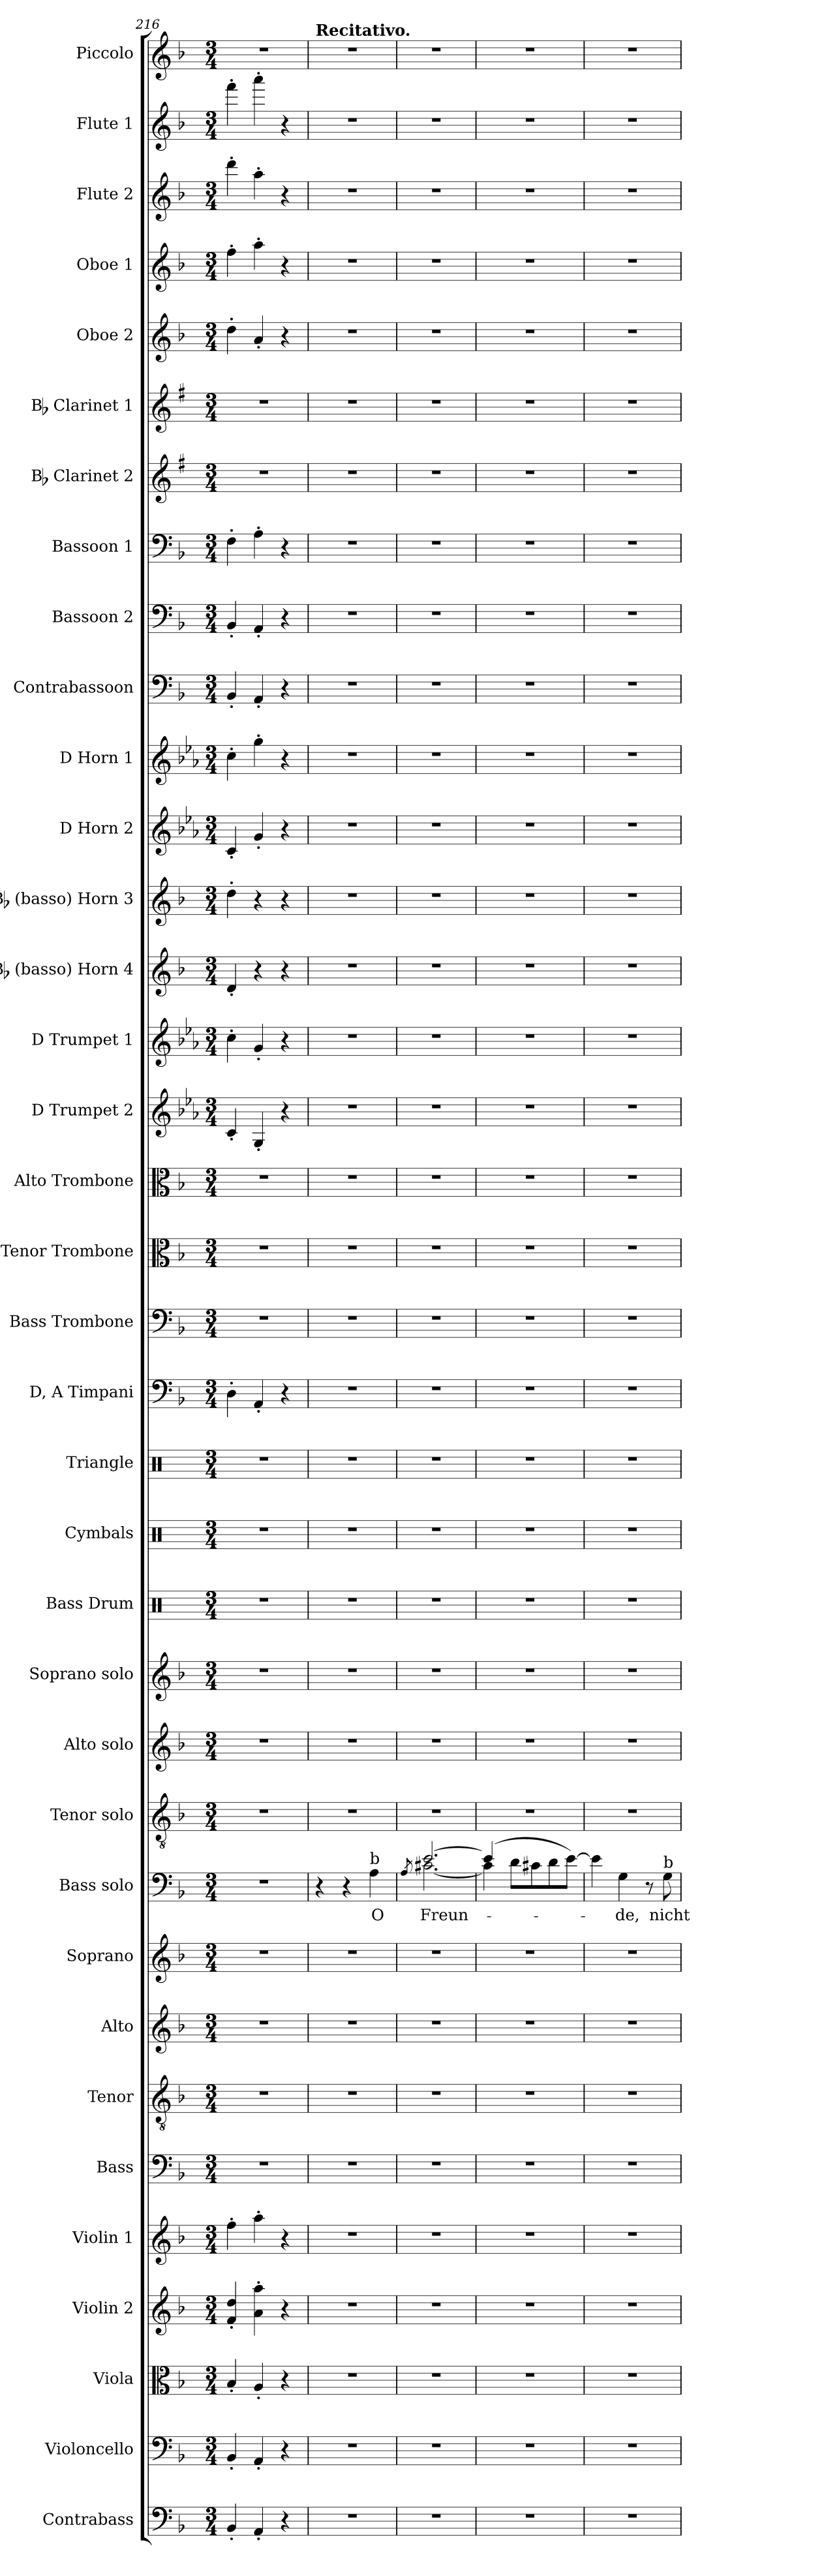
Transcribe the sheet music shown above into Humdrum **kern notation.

**kern	**kern	**kern	**kern	**kern	**kern	**kern	**kern	**kern	**kern	**text	**kern	**kern	**kern	**kern	**kern	**kern	**kern	**kern	**kern	**kern	**kern	**kern	**kern	**kern	**kern	**kern	**kern	**kern	**kern	**kern	**kern	**kern	**kern	**kern	**kern	**kern
*part36	*part35	*part34	*part33	*part32	*part31	*part30	*part29	*part28	*part27	*part27	*part26	*part25	*part24	*part23	*part22	*part21	*part20	*part19	*part18	*part17	*part16	*part15	*part14	*part13	*part12	*part11	*part10	*part9	*part8	*part7	*part6	*part5	*part4	*part3	*part2	*part1
*staff36	*staff35	*staff34	*staff33	*staff32	*staff31	*staff30	*staff29	*staff28	*staff27	*staff27	*staff26	*staff25	*staff24	*staff23	*staff22	*staff21	*staff20	*staff19	*staff18	*staff17	*staff16	*staff15	*staff14	*staff13	*staff12	*staff11	*staff10	*staff9	*staff8	*staff7	*staff6	*staff5	*staff4	*staff3	*staff2	*staff1
*I"Contrabass	*I"Violoncello	*I"Viola	*I"Violin 2	*I"Violin 1	*I"Bass	*I"Tenor	*I"Alto	*I"Soprano	*I"Bass solo	*	*I"Tenor solo	*I"Alto solo	*I"Soprano solo	*I"Bass Drum	*I"Cymbals	*I"Triangle	*I"D, A Timpani	*I"Bass Trombone	*I"Tenor Trombone	*I"Alto Trombone	*I"D Trumpet 2	*I"D Trumpet 1	*I"Bb (basso) Horn 4	*I"Bb (basso) Horn 3	*I"D Horn 2	*I"D Horn 1	*I"Contrabassoon	*I"Bassoon 2	*I"Bassoon 1	*I"Bb Clarinet 2	*I"Bb Clarinet 1	*I"Oboe 2	*I"Oboe 1	*I"Flute 2	*I"Flute 1	*I"Piccolo
*I'Cb	*I'Vc	*I'Vla	*I'Vln 2	*I'Vln 1	*I'B	*I'T	*I'A	*I'S	*I'B solo	*	*I'T solo	*I'A solo	*I'S solo	*I'B Dr	*I'Cym	*I'Tri	*I'Timp	*I'B Trb	*I'T Trb	*I'A Trb	*I'Tpt 2	*I'Tpt 1	*I'Hn 4	*I'Hn 3	*I'Hn 2	*I'Hn 1	*I'C Bsn	*I'Bsn 2	*I'Bsn 1	*I'Cl 2	*I'Cl 1	*I'Ob 2	*I'Ob 1	*I'Fl 2	*I'Fl 1	*I'Picc
*clefF4	*clefF4	*clefC3	*clefG2	*clefG2	*clefF4	*clefGv2	*clefG2	*clefG2	*clefF4	*	*clefGv2	*clefG2	*clefG2	*clefX	*clefX	*clefX	*clefF4	*clefF4	*clefC3	*clefC3	*clefG2	*clefG2	*clefG2	*clefG2	*clefG2	*clefG2	*clefF4	*clefF4	*clefF4	*clefG2	*clefG2	*clefG2	*clefG2	*clefG2	*clefG2	*clefG2
*ITrd7c12	*	*	*	*	*	*	*	*	*	*	*	*	*	*	*	*	*	*	*	*	*ITrd-1c-2	*ITrd-1c-2	*ITrd8c14	*ITrd8c14	*ITrd6c10	*ITrd6c10	*ITrd7c12	*	*	*ITrd1c2	*ITrd1c2	*	*	*	*	*ITrd-7c-12
*k[b-]	*k[b-]	*k[b-]	*k[b-]	*k[b-]	*k[b-]	*k[b-]	*k[b-]	*k[b-]	*k[b-]	*	*k[b-]	*k[b-]	*k[b-]	*k[]	*k[]	*k[]	*k[b-]	*k[b-]	*k[b-]	*k[b-]	*k[b-]	*k[b-]	*k[b-]	*k[b-]	*k[b-]	*k[b-]	*k[b-]	*k[b-]	*k[b-]	*k[b-]	*k[b-]	*k[b-]	*k[b-]	*k[b-]	*k[b-]	*k[b-]
*M3/4	*M3/4	*M3/4	*M3/4	*M3/4	*M3/4	*M3/4	*M3/4	*M3/4	*M3/4	*	*M3/4	*M3/4	*M3/4	*M3/4	*M3/4	*M3/4	*M3/4	*M3/4	*M3/4	*M3/4	*M3/4	*M3/4	*M3/4	*M3/4	*M3/4	*M3/4	*M3/4	*M3/4	*M3/4	*M3/4	*M3/4	*M3/4	*M3/4	*M3/4	*M3/4	*M3/4
=216	=216	=216	=216	=216	=216	=216	=216	=216	=216	=216	=216	=216	=216	=216	=216	=216	=216	=216	=216	=216	=216	=216	=216	=216	=216	=216	=216	=216	=216	=216	=216	=216	=216	=216	=216	=216
4BBB-'/	4BB-'/	4B-'/	4f/' 4dd/'	4ff'\	2.r	2.r	2.r	2.r	2.r	.	2.r	2.r	2.r	2.r	2.r	2.r	4D'\	2.r	2.r	2.r	4d'/	4dd'\	4D'/	4d'\	4D'/	4d'\	4BBB-'/	4BB-'/	4F'\	2.r	2.r	4dd'\	4ff'\	4ddd'\	4fff'\	2.r
4AAA'/	4AA'/	4A'/	4a\' 4aa\'	4aa'\	.	.	.	.	.	.	.	.	.	.	.	.	4AA'/	.	.	.	4A'/	4a'/	4r	4r	4A'/	4a'\	4AAA'/	4AA'/	4A'\	.	.	4a'/	4aa'\	4aa'\	4aaa'\	.
4r	4r	4r	4r	4r	.	.	.	.	.	.	.	.	.	.	.	.	4r	.	.	.	4r	4r	4r	4r	4r	4r	4r	4r	4r	.	.	4r	4r	4r	4r	.
!!LO:PB:g=z
=217	=217	=217	=217	=217	=217	=217	=217	=217	=217	=217	=217	=217	=217	=217	=217	=217	=217	=217	=217	=217	=217	=217	=217	=217	=217	=217	=217	=217	=217	=217	=217	=217	=217	=217	=217	=217
!	!	!	!	!	!	!	!	!	!	!	!	!	!	!	!	!	!	!	!	!	!	!	!	!	!	!	!	!	!	!	!	!	!	!	!	!LO:TX:a:B:t=Recitativo.
2.r	2.r	2.r	2.r	2.r	2.r	2.r	2.r	2.r	4r	.	2.r	2.r	2.r	2.r	2.r	2.r	2.r	2.r	2.r	2.r	2.r	2.r	2.r	2.r	2.r	2.r	2.r	2.r	2.r	2.r	2.r	2.r	2.r	2.r	2.r	2.r
.	.	.	.	.	.	.	.	.	4r	.	.	.	.	.	.	.	.	.	.	.	.	.	.	.	.	.	.	.	.	.	.	.	.	.	.	.
!	!	!	!	!	!	!	!	!	!LO:TX:a:t=b	!	!	!	!	!	!	!	!	!	!	!	!	!	!	!	!	!	!	!	!	!	!	!	!	!	!	!
!	!	!	!	!	!	!	!	!	!	!LO:LY:b	!	!	!	!	!	!	!	!	!	!	!	!	!	!	!	!	!	!	!	!	!	!	!	!	!	!
.	.	.	.	.	.	.	.	.	4A\	O	.	.	.	.	.	.	.	.	.	.	.	.	.	.	.	.	.	.	.	.	.	.	.	.	.	.
=218	=218	=218	=218	=218	=218	=218	=218	=218	=218	=218	=218	=218	=218	=218	=218	=218	=218	=218	=218	=218	=218	=218	=218	=218	=218	=218	=218	=218	=218	=218	=218	=218	=218	=218	=218	=218
.	.	.	.	.	.	.	.	.	8qA/	.	.	.	.	.	.	.	.	.	.	.	.	.	.	.	.	.	.	.	.	.	.	.	.	.	.	.
!	!	!	!	!	!	!	!	!	!	!LO:LY:b	!	!	!	!	!	!	!	!	!	!	!	!	!	!	!	!	!	!	!	!	!	!	!	!	!	!
*	*	*	*	*	*	*	*	*	*^	*	*	*	*	*	*	*	*	*	*	*	*	*	*	*	*	*	*	*	*	*	*	*	*	*	*	*
2.r	2.r	2.r	2.r	2.r	2.r	2.r	2.r	2.r	[2.e/	[2.c#X\	Freun-	2.r	2.r	2.r	2.r	2.r	2.r	2.r	2.r	2.r	2.r	2.r	2.r	2.r	2.r	2.r	2.r	2.r	2.r	2.r	2.r	2.r	2.r	2.r	2.r	2.r	2.r
=219	=219	=219	=219	=219	=219	=219	=219	=219	=219	=219	=219	=219	=219	=219	=219	=219	=219	=219	=219	=219	=219	=219	=219	=219	=219	=219	=219	=219	=219	=219	=219	=219	=219	=219	=219	=219	=219
2.r	2.r	2.r	2.r	2.r	2.r	2.r	2.r	2.r	(4e/]	4c#\]	.	2.r	2.r	2.r	2.r	2.r	2.r	2.r	2.r	2.r	2.r	2.r	2.r	2.r	2.r	2.r	2.r	2.r	2.r	2.r	2.r	2.r	2.r	2.r	2.r	2.r	2.r
.	.	.	.	.	.	.	.	.	8d\L	2ryy	.	.	.	.	.	.	.	.	.	.	.	.	.	.	.	.	.	.	.	.	.	.	.	.	.	.	.
.	.	.	.	.	.	.	.	.	8c#X\	.	.	.	.	.	.	.	.	.	.	.	.	.	.	.	.	.	.	.	.	.	.	.	.	.	.	.	.
.	.	.	.	.	.	.	.	.	8d\	.	.	.	.	.	.	.	.	.	.	.	.	.	.	.	.	.	.	.	.	.	.	.	.	.	.	.	.
.	.	.	.	.	.	.	.	.	[8e\J)	.	.	.	.	.	.	.	.	.	.	.	.	.	.	.	.	.	.	.	.	.	.	.	.	.	.	.	.
*	*	*	*	*	*	*	*	*	*v	*v	*	*	*	*	*	*	*	*	*	*	*	*	*	*	*	*	*	*	*	*	*	*	*	*	*	*	*
=220	=220	=220	=220	=220	=220	=220	=220	=220	=220	=220	=220	=220	=220	=220	=220	=220	=220	=220	=220	=220	=220	=220	=220	=220	=220	=220	=220	=220	=220	=220	=220	=220	=220	=220	=220	=220
2.r	2.r	2.r	2.r	2.r	2.r	2.r	2.r	2.r	4e\]	.	2.r	2.r	2.r	2.r	2.r	2.r	2.r	2.r	2.r	2.r	2.r	2.r	2.r	2.r	2.r	2.r	2.r	2.r	2.r	2.r	2.r	2.r	2.r	2.r	2.r	2.r
!	!	!	!	!	!	!	!	!	!	!LO:LY:b	!	!	!	!	!	!	!	!	!	!	!	!	!	!	!	!	!	!	!	!	!	!	!	!	!	!
.	.	.	.	.	.	.	.	.	4G\	-de,	.	.	.	.	.	.	.	.	.	.	.	.	.	.	.	.	.	.	.	.	.	.	.	.	.	.
.	.	.	.	.	.	.	.	.	8r	.	.	.	.	.	.	.	.	.	.	.	.	.	.	.	.	.	.	.	.	.	.	.	.	.	.	.
!	!	!	!	!	!	!	!	!	!LO:TX:a:t=b	!	!	!	!	!	!	!	!	!	!	!	!	!	!	!	!	!	!	!	!	!	!	!	!	!	!	!
!	!	!	!	!	!	!	!	!	!	!LO:LY:b	!	!	!	!	!	!	!	!	!	!	!	!	!	!	!	!	!	!	!	!	!	!	!	!	!	!
.	.	.	.	.	.	.	.	.	8G\	nicht	.	.	.	.	.	.	.	.	.	.	.	.	.	.	.	.	.	.	.	.	.	.	.	.	.	.
=	=	=	=	=	=	=	=	=	=	=	=	=	=	=	=	=	=	=	=	=	=	=	=	=	=	=	=	=	=	=	=	=	=	=	=	=
*-	*-	*-	*-	*-	*-	*-	*-	*-	*-	*-	*-	*-	*-	*-	*-	*-	*-	*-	*-	*-	*-	*-	*-	*-	*-	*-	*-	*-	*-	*-	*-	*-	*-	*-	*-	*-
